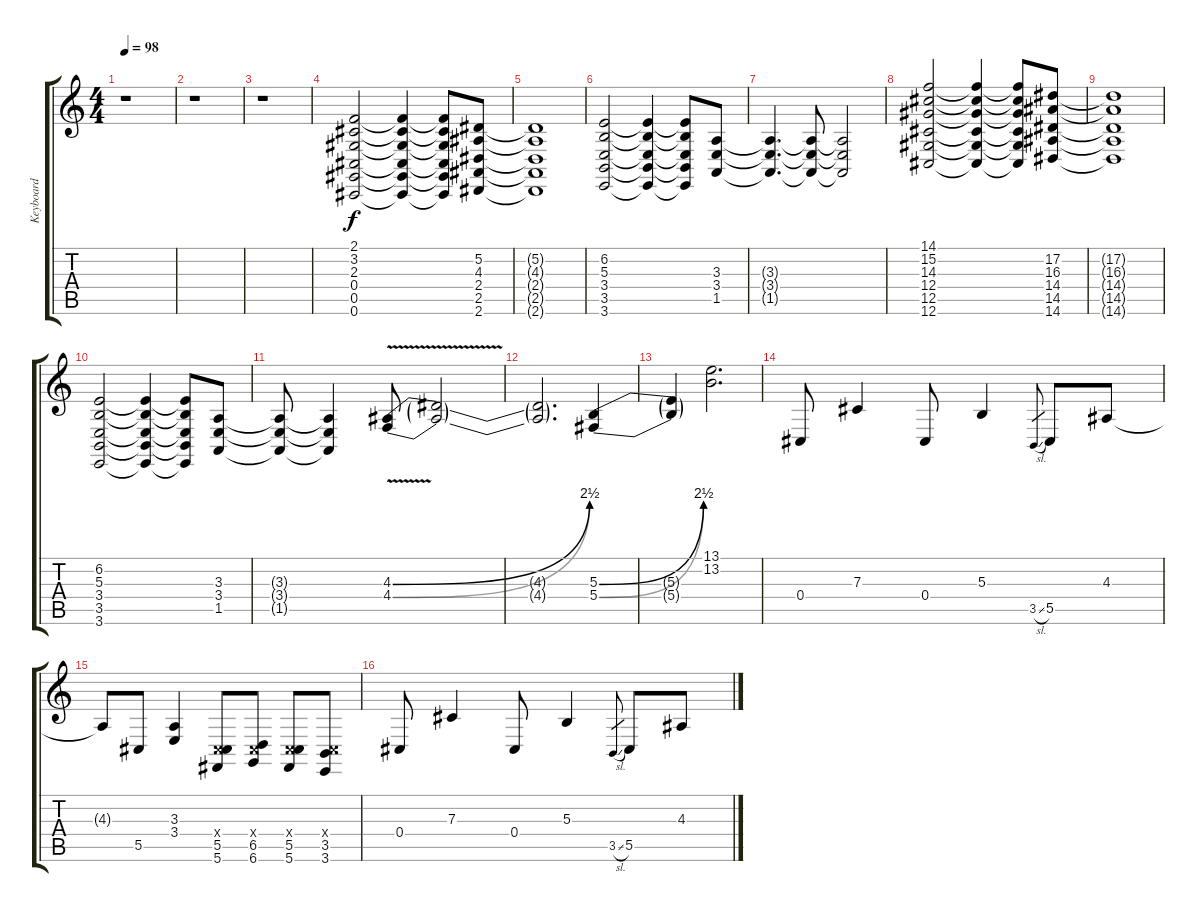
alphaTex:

\track ("Keyboard" "Keyboard") {instrument stringensemble1}
\staff {score tabs}
\tuning (Eb4 Bb3 Gb3 Db3 Ab2 Db2) {hide}
\ts (4 4)
\tempo 98
\clef g2
\ks c
r.1{dy ff} |
r.1 |
r.1 |
(2.1 3.2 2.3 0.4 0.5 0.6).2{dy f} (2.1{t} 3.2{t} 2.3{t} 0.4{t} 0.5{t} 0.6{t}).4 (2.1{t} 3.2{t} 2.3{t} 0.4{t} 0.5{t} 0.6{t}).8 (5.2 4.3 2.4 2.5 2.6).8 |
(5.2{t} 4.3{t} 2.4{t} 2.5{t} 2.6{t}).1 |
(6.2 5.3 3.4 3.5 3.6).2 (6.2{t} 5.3{t} 3.4{t} 3.5{t} 3.6{t}).4 (6.2{t} 5.3{t} 3.4{t} 3.5{t} 3.6{t}).8 (3.3 3.4 1.5).8 |
(3.3{t} 3.4{t} 1.5{t}).4{d} (3.3{t} 3.4{t} 1.5{t}).8 (3.3{t} 3.4{t} 1.5{t}).2 |
(14.1 15.2 14.3 12.4 12.5 12.6).2 (14.1{t} 15.2{t} 14.3{t} 12.4{t} 12.5{t} 12.6{t}).4 (14.1{t} 15.2{t} 14.3{t} 12.4{t} 12.5{t} 12.6{t}).8 (17.2 16.3 14.4 14.5 14.6).8 |
(17.2{t} 16.3{t} 14.4{t} 14.5{t} 14.6{t}).1 |
(6.2 5.3 3.4 3.5 3.6).2 (6.2{t} 5.3{t} 3.4{t} 3.5{t} 3.6{t}).4 (6.2{t} 5.3{t} 3.4{t} 3.5{t} 3.6{t}).8 (3.3 3.4 1.5).8 |
(3.3{t} 3.4{t} 1.5{t}).8 (3.3{t} 3.4{t} 1.5{t}).4 (4.3{be (bend 0 0 60 10) v} 4.4{be (bend 0 0 60 10) v}).8 (4.3{t} 4.4{t}).2 |
(4.3{t} 4.4{t}).2{d} (5.3{be (bend 0 0 60 10)} 5.4{be (bend 0 0 60 10)}).4 |
(5.3{t} 5.4{t}).4 (13.1 13.2).2{d} |
0.4.8 7.3.4 0.4.8 5.3.4 3.5{sl}.8{gr} 5.5.8 4.3.8 |
4.3{t}.8 5.5.8 (3.3 3.4).4 (0.4{x} 5.5 5.6).8 (0.4{x} 6.5 6.6).8 (0.4{x} 5.5 5.6).8 (0.4{x} 3.5 3.6).8 |
0.4.8 7.3.4 0.4.8 5.3.4 3.5{sl}.8{gr} 5.5.8 4.3.8
